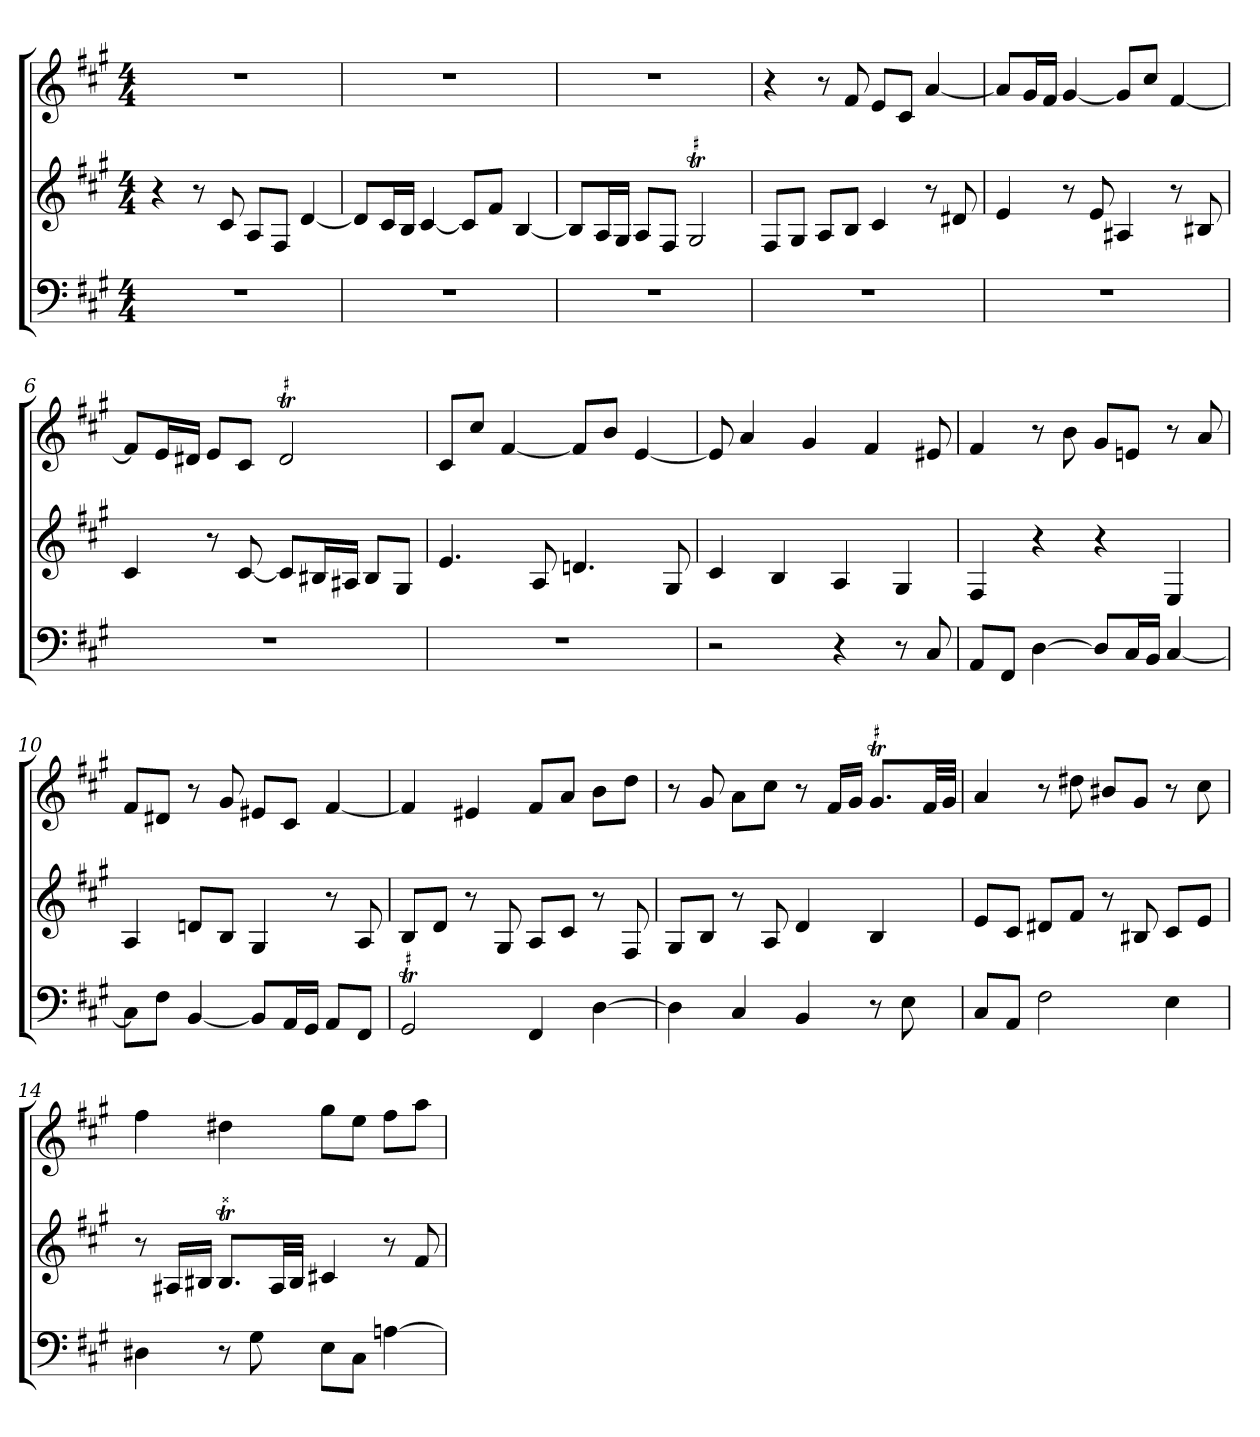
**kern	**kern	**kern
*part3	*part2	*part1
*staff3	*staff2	*staff1
*clefF4	*clefG2	*clefG2
*k[f#c#g#]	*k[f#c#g#]	*k[f#c#g#]
*f#:	*f#:	*f#:
*M4/4	*M4/4	*M4/4
=1	=1	=1
1r	4r	1r
.	8r	.
.	8c#	.
.	8A/L	.
.	8F#/J	.
.	[4d	.
=2	=2	=2
1r	8d/L]	1r
.	16c#/L	.
.	16B/JJ	.
.	[4c#	.
.	8c#/L]	.
.	8f#/J	.
.	[4B	.
=3	=3	=3
1r	8B/L]	1r
.	16A/L	.
.	16G#/JJ	.
.	8A/L	.
.	8F#/J	.
!	!LO:TR:acc=#	!
.	2G#T	.
=4	=4	=4
1r	8F#/L	4r
.	8G#/J	.
.	8A/L	8r
.	8B/J	8f#
.	4c#	8e/L
.	.	8c#/J
.	8r	[4a
.	8d#X	.
=5	=5	=5
1r	4e	8a/L]
.	.	16g#/L
.	.	16f#/JJ
.	8r	[4g#
.	8e	.
.	4A#X	8g#/L]
.	.	8cc#/J
.	8r	[4f#
.	8B#X	.
=6	=6	=6
1r	4c#	8f#/L]
.	.	16e/L
.	.	16d#X/JJ
.	8r	8e/L
.	[8c#	8c#/J
!	!	!LO:TR:acc=#
.	8c#/L]	2d#T
.	16B#X/L	.
.	16A#X/JJ	.
.	8B#/L	.
.	8G#/J	.
=7	=7	=7
1r	4.e	8c#/L
.	.	8cc#/J
.	.	[4f#
.	8A	.
.	4.dn	8f#/L]
.	.	8b/J
.	.	[4e
.	8G#	.
=8	=8	=8
2r	4c#	8e]
.	.	4a
.	4B	.
.	.	4g#
4r	4A	.
.	.	4f#
8r	4G#	.
8C#	.	8e#X
=9	=9	=9
8AA/L	4F#	4f#
8FF#/J	.	.
[4D	4r	8r
.	.	8b
8D/L]	4r	8g#/L
16C#/L	.	8en/J
16BB/JJ	.	.
[4C#	4E	8r
.	.	8a
=10	=10	=10
8C#\L]	4A	8f#/L
8F#\J	.	8d#X/J
[4BB	8dn/L	8r
.	8B/J	8g#
8BB/L]	4G#	8e#X/L
16AA/L	.	8c#/J
16GG#/JJ	.	.
8AA/L	8r	[4f#
8FF#/J	8A	.
=11	=11	=11
!LO:TR:acc=#	!	!
2GG#T	8B/L	4f#]
.	8d/J	.
.	8r	4e#X
.	8G#	.
4FF#	8A/L	8f#/L
.	8c#/J	8a/J
[4D	8r	8b\L
.	8F#	8dd\J
=12	=12	=12
4D]	8G#/L	8r
.	8B/J	8g#
4C#	8r	8a\L
.	8A	8cc#\J
4BB	4d	8r
.	.	16f#/LL
.	.	16g#/JJ
!	!	!LO:TR:acc=#
8r	4B	8.g#T/L
8E	.	.
.	.	32f#/LL
.	.	32g#/JJJ
=13	=13	=13
8C#/L	8e/L	4a
8AA/J	8c#/J	.
2F#	8d#X/L	8r
.	8f#/J	8dd#X
.	8r	8b#X/L
.	8B#X	8g#/J
4E	8c#/L	8r
.	8e/J	8cc#
=14	=14	=14
4D#X	8r	4ff#
.	16A#X/LL	.
.	16B#X/JJ	.
!	!LO:TR:acc=##	!
8r	8.B#T/L	4dd#X
8G#	.	.
.	32A#/LL	.
.	32B#/JJJ	.
8E\L	4c#X	8gg#\L
8C#\J	.	8ee\J
[4An	8r	8ff#\L
.	8f#	8aa\J
=	=	=
*-	*-	*-
